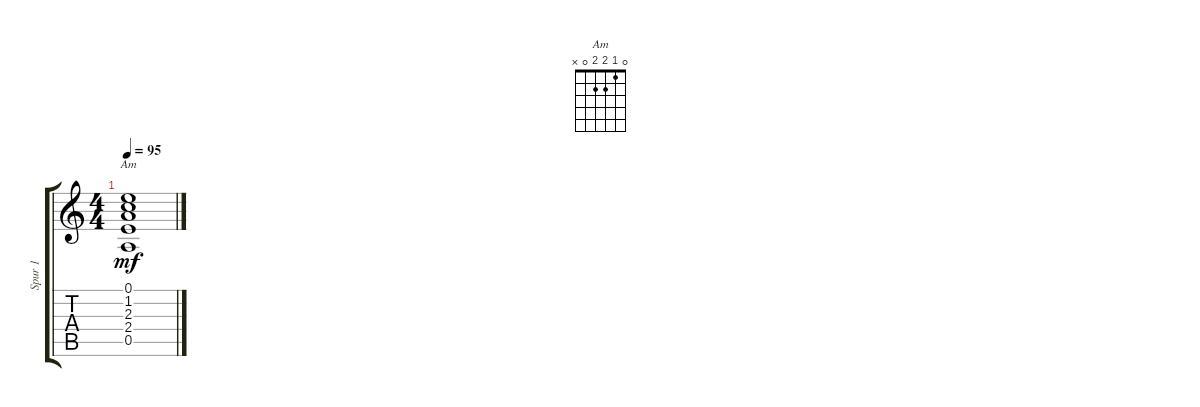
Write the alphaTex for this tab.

\track ("Spur 1" "Spur 1") {instrument acousticguitarsteel}
\staff {score tabs}
\tuning (E4 B3 G3 D3 A2 E2) {hide}
\chord ("Am" 0 1 2 2 0 x)
\ts (4 4)
\tempo 95
\clef g2
\ks c
(0.1 1.2 2.3 2.4 0.5).1{ch "Am" dy mf}
